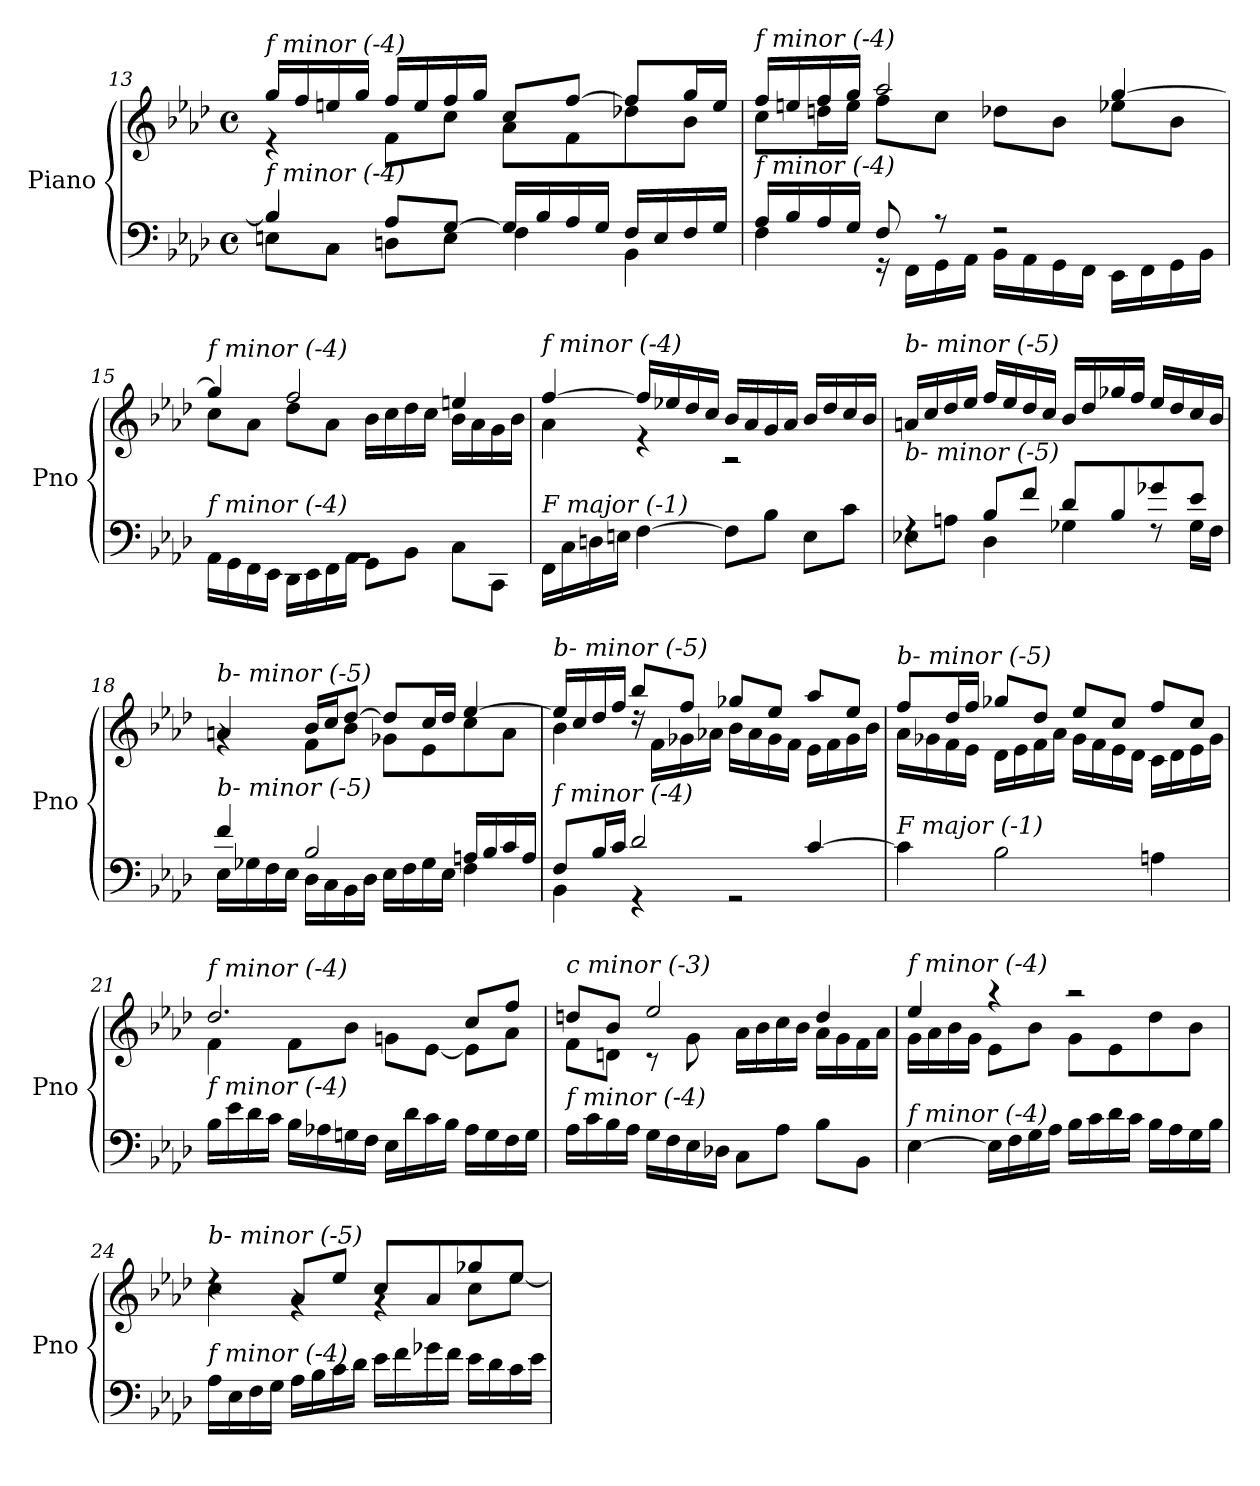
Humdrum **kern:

**kern	**kern
*part1	*part1
*staff2	*staff1
*I"Piano	*
*I'Pno	*
!!LO:LB:g=z
*clefF4	*clefG2
*k[b-e-a-d-]	*k[b-e-a-d-]
*M4/4	*M4/4
*met(c)	*met(c)
=13	=13
*^	*^
!	!	!LO:TX:i:t=f minor (-4)	!
!LO:TX:i:t=f minor (-4)	!	!	!
4B-/]	8En\L	16gg/LL	4r
.	.	16ff/	.
.	8C\J	16een/	.
.	.	16gg/JJ	.
8A-/L	8Dn\L	16ff/LL	8f\L
.	.	16ee/	.
[8G/J	8E\J	16ff/	8cc\J
.	.	16gg/JJ	.
16G/LL]	4F\	8cc/L	8a-\L
16B-/	.	.	.
16A-/	.	[8ff/J	8f\
16G/JJ	.	.	.
16F/LL	4BB-\	8ff/L]	8dd-X\
16E/	.	.	.
16F/	.	16gg/L	8b-\J
16G/JJ	.	16ee/JJ	.
=14	=14	=14	=14
!	!	!LO:TX:i:t=f minor (-4)	!
!LO:TX:i:t=f minor (-4)	!	!	!
16A-/LL	4F\	16ff/LL	8cc\L
16B-/	.	16een/	.
16A-/	.	16ff/	16ddn\L
16G/JJ	.	16gg/JJ	16ee\JJ
8F/	16r	2aa-/	8ff\L
.	16FF\LL	.	.
8r	16GG\	.	8cc\J
.	16AA-\JJ	.	.
2r	16BB-\LL	.	8dd-X\L
.	16AA-\	.	.
.	16GG\	.	8b-\J
.	16FF\JJ	.	.
.	16EE-\LL	[4gg/	8ee-X\L
.	16FF\	.	.
.	16GG\	.	8b-\J
.	16BB-\JJ	.	.
!!LO:LB:g=z	!!
=15	=15	=15	=15
!	!	!LO:TX:i:t=f minor (-4)	!
!LO:TX:i:t=f minor (-4)	!	!	!
1rBB	16AA-\LL	4gg/]	8cc\L
.	16GG\	.	.
.	16FF\	.	8a-\J
.	16EE-\JJ	.	.
.	16DD-\LL	2ff/	8dd-\L
.	16EE-\	.	.
.	16FF\	.	8a-\J
.	16AA-\JJ	.	.
.	8GG\L	.	16b-\LL
.	.	.	16cc\
.	8BB-\J	.	16dd-\
.	.	.	16cc\JJ
.	8C\L	4een/	16b-\LL
.	.	.	16a-\
.	8CC\J	.	16g\
.	.	.	16b-\JJ
*v	*v	*	*
!!LO:LB:g=z	!!
=16	=16	=16
!	!LO:TX:i:t=f minor (-4)	!
!LO:TX:i:t=F major (-1)	!	!
16FF\LL	[4ff/	4a-\
16C\	.	.
16Dn\	.	.
16En\JJ	.	.
[4F\	16ff/LL]	4r
.	16ee-X/	.
.	16dd-/	.
.	16cc/JJ	.
8F\L]	16b-/LL	2r
.	16a-/	.
8B-\J	16g/	.
.	16a-/JJ	.
8E\L	16b-/LL	.
.	16dd-/	.
8c\J	16cc/	.
.	16b-/JJ	.
*	*v	*v
=17	=17
*^	*
!	!	!LO:TX:i:t=b- minor (-5)
!LO:TX:i:t=b- minor (-5)	!	!
4rF	8E-X\L	16an/LL
.	.	16cc/
.	8An\J	16dd-/
.	.	16ee-/JJ
8B-/L	4D-\	16ff/LL
.	.	16ee-/
8f/J	.	16dd-/
.	.	16cc/JJ
8d-/L	4G-X\	16b-/LL
.	.	16dd-/
8B-/	.	16gg-X/
.	.	16ff/JJ
8g-X/	8rF	16ee-/LL
.	.	16dd-/
8e-/J	16G-\LL	16cc/
.	16F\JJ	16b-/JJ
!!LO:LB:g=z
=18	=18	=18
*	*	*^
!	!	!LO:TX:i:t=b- minor (-5)	!
!LO:TX:i:t=b- minor (-5)	!	!	!
4f/	16E-\LL	4an/	4rg
.	16G-X\	.	.
.	16F\	.	.
.	16E-\JJ	.	.
2B-/	16D-\LL	16b-/LL	8f\L
.	16C\	16cc/J	.
.	16BB-\	[8dd-/J	8b-\J
.	16D-\JJ	.	.
.	16E-\LL	8dd-/L]	8g-X\L
.	16F\	.	.
.	16G-\	16cc/L	8e-\
.	16E-\JJ	16dd-/JJ	.
16An/LL	4F\	[4ee-/	8cc\
16B-/	.	.	.
16c/	.	.	8a\J
16A/JJ	.	.	.
!!LO:PB:g=z	!!
=19	=19	=19	=19
!	!	!LO:TX:i:t=b- minor (-5)	!
!LO:TX:i:t=f minor (-4)	!	!	!
8F/L	4BB-\	16ee-/LL]	4b-\
.	.	16cc/	.
16B-/L	.	16dd-/	.
16c/JJ	.	16ff/JJ	.
2d-/	4r	8bb-/L	16rdd
.	.	.	16f\LL
.	.	8ff/J	16g-X\
.	.	.	16a-X\JJ
.	2r	8gg-X/L	16b-\LL
.	.	.	16a-\
.	.	8ee-/J	16g-\
.	.	.	16f\JJ
[4c/	.	8aa-/L	16e-\LL
.	.	.	16f\
.	.	8ee-/J	16g-\
.	.	.	16b-\JJ
*v	*v	*	*
=20	=20	=20
!	!LO:TX:i:t=b- minor (-5)	!
!LO:TX:i:t=F major (-1)	!	!
4c\]	8ff/L	16a-\LL
.	.	16g-X\
.	16dd-/L	16f\
.	16ff/JJ	16e-\JJ
2B-\	8gg-X/L	16d-\LL
.	.	16e-\
.	8dd-/J	16f\
.	.	16a-\JJ
.	8ee-/L	16g-\LL
.	.	16f\
.	8cc/J	16e-\
.	.	16d-\JJ
4An\	8ff/L	16c\LL
.	.	16d-\
.	8cc/J	16e-\
.	.	16g-\JJ
!!LO:LB:g=z	!!
=21	=21	=21
!	!LO:TX:i:t=f minor (-4)	!
!LO:TX:i:t=f minor (-4)	!	!
16B-\LL	2.dd-/	4f\
16e-\	.	.
16d-\	.	.
16c\JJ	.	.
16B-\LL	.	8f\L
16A-X\	.	.
16Gn\	.	8b-\J
16F\JJ	.	.
16E-\LL	.	8gn\L
16d-\	.	.
16c\	.	[8e-\J
16B-\JJ	.	.
16A-\LL	8cc/L	8e-\L]
16G\	.	.
16F\	8ff/J	8a-\J
16G\JJ	.	.
!!LO:LB:g=z	!!
=22	=22	=22
!	!LO:TX:i:t=c minor (-3)	!
!LO:TX:i:t=f minor (-4)	!	!
16A-\LL	8ddn/L	8f\L
16c\	.	.
16B-\	8b-/J	8dn\J
16A-\JJ	.	.
16G\LL	2ee-/	8r
16F\	.	.
16E-\	.	8g\
16D-X\JJ	.	.
8C\L	.	16a-\LL
.	.	16b-\
8A-\J	.	16cc\
.	.	16b-\JJ
8B-\L	4dd/	16a-\LL
.	.	16g\
8BB-\J	.	16f\
.	.	16a-\JJ
=23	=23	=23
!	!LO:TX:i:t=f minor (-4)	!
!LO:TX:i:t=f minor (-4)	!	!
[4E-\	4ee-/	16g\LL
.	.	16a-\
.	.	16b-\
.	.	16g\JJ
16E-\LL]	4r	8e-\L
16F\	.	.
16G\	.	8b-\J
16A-\JJ	.	.
16B-\LL	2r	8g\L
16c\	.	.
16d-\	.	8e-\
16c\JJ	.	.
16B-\LL	.	8dd-\
16A-\	.	.
16G\	.	8b-\J
16B-\JJ	.	.
!!LO:LB:g=z	!!
=24	=24	=24
!	!LO:TX:i:t=b- minor (-5)	!
!LO:TX:i:t=f minor (-4)	!	!
16A-\LL	4rdd	4cc\
16E-\	.	.
16F\	.	.
16G\JJ	.	.
16A-\LL	8a-/L	4rg
16B-\	.	.
16c\	8ee-/J	.
16d-\JJ	.	.
16e-\LL	8cc/L	4rg
16f\	.	.
16g-X\	8a-/	.
16f\JJ	.	.
16e-\LL	8gg-X/	8cc\L
16d-\	.	.
16c\	8ee-/J	[8ee-\J
16e-\JJ	.	.
*	*v	*v
=	=
*-	*-
